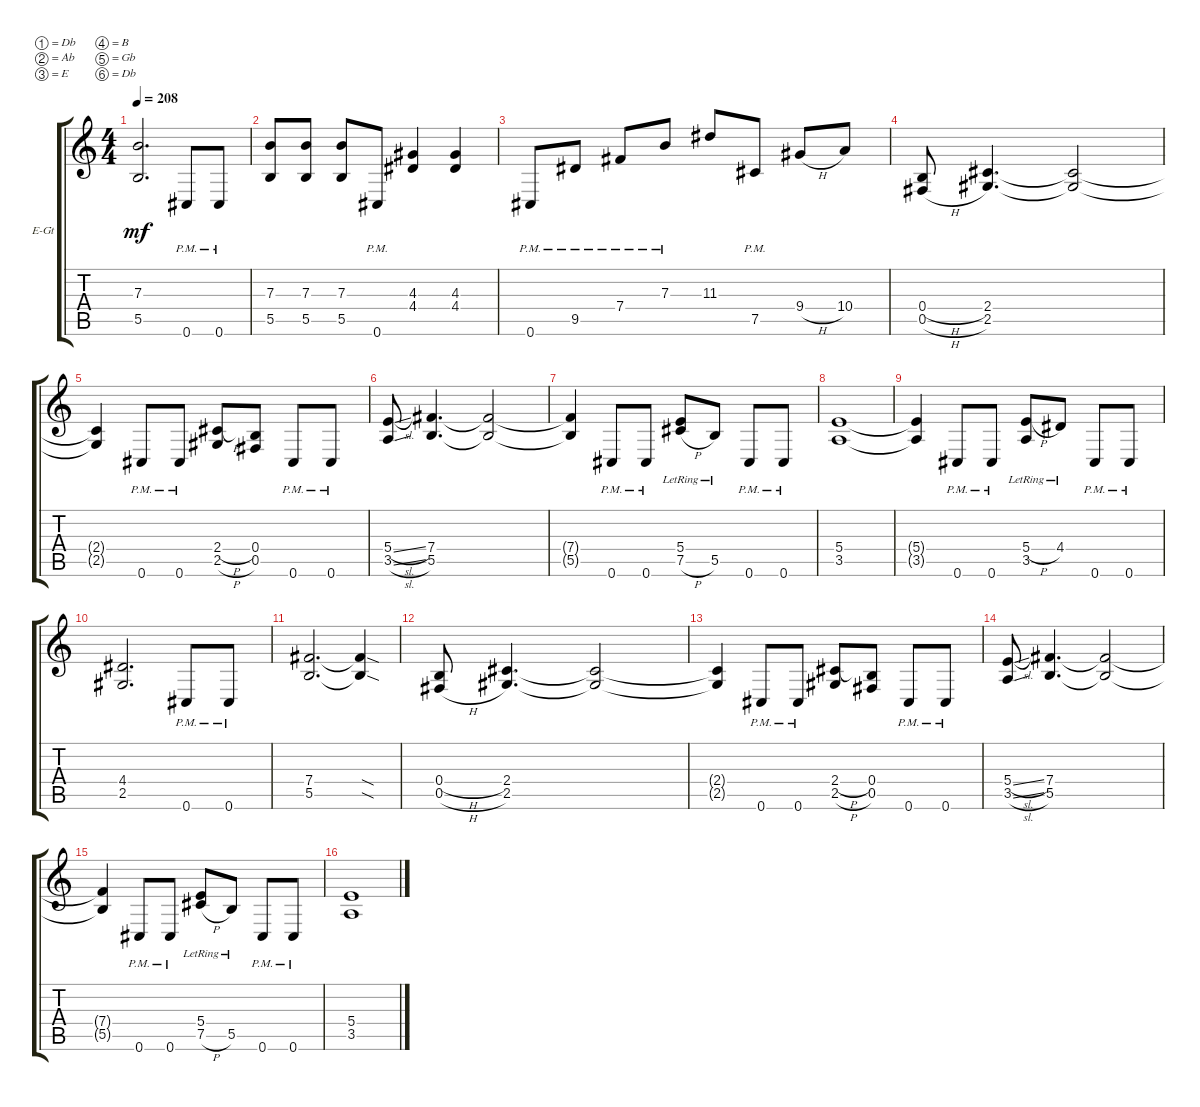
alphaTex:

\defaultSystemsLayout 4
\bracketExtendMode groupsimilarinstruments
\firstSystemTrackNameOrientation horizontal
\otherSystemsTrackNameOrientation horizontal
\track ("Mike" "E-Gt") {instrument distortionguitar}
\staff {score tabs}
\tuning (Db4 Ab3 E3 B2 Gb2 Db2)
\ts (4 4)
\tempo 208
\clef g2
\ks c
(5.5 7.3).2{d dy mf} 0.6{pm}.8 0.6{pm}.8 |
(5.5 7.3).8 (5.5 7.3).8 (5.5 7.3).8 0.6{pm}.8 (4.4 4.3).4 (4.4 4.3).4 |
0.6{pm}.8 9.5{pm}.8 7.4{pm}.8 7.3{pm}.8 11.3.8 7.5{pm}.8 9.4{h}.8 10.4.8 |
(0.4{h} 0.5{h}).8 (2.5 2.4).4{d} (2.5{t} 2.4{t}).2 |
(2.5{t} 2.4{t}).4 0.6{pm}.8 0.6{pm}.8 (2.5{h} 2.4{h}).8 (0.4 0.5).8 0.6{pm}.8 0.6{pm}.8 |
(3.5{sl} 5.4{sl}).8 (5.5 7.4).4{d} (5.5{t} 7.4{t}).2 |
(5.5{t} 7.4{t}).4 0.6{pm}.8 0.6{pm}.8 (7.5{h lr} 5.4{lr}).8 5.5{lr}.8 0.6{pm}.8 0.6{pm}.8 |
(3.5 5.4).1 |
(5.4{t} 3.5{t}).4 0.6{pm}.8 0.6{pm}.8 (3.5{lr} 5.4{h lr}).8 4.4{lr}.8 0.6{pm}.8 0.6{pm}.8 |
(2.5 4.4).2{d} 0.6{pm}.8 0.6{pm}.8 |
(5.5 7.4).2{d} (5.5{sod t} 7.4{sod t}).4 |
(0.4{h} 0.5{h}).8 (2.5 2.4).4{d} (2.5{t} 2.4{t}).2 |
(2.5{t} 2.4{t}).4 0.6{pm}.8 0.6{pm}.8 (2.5{h} 2.4{h}).8 (0.4 0.5).8 0.6{pm}.8 0.6{pm}.8 |
(3.5{sl} 5.4{sl}).8 (5.5 7.4).4{d} (5.5{t} 7.4{t}).2 |
(5.5{t} 7.4{t}).4 0.6{pm}.8 0.6{pm}.8 (7.5{h lr} 5.4{lr}).8 5.5{lr}.8 0.6{pm}.8 0.6{pm}.8 |
(3.5 5.4).1
